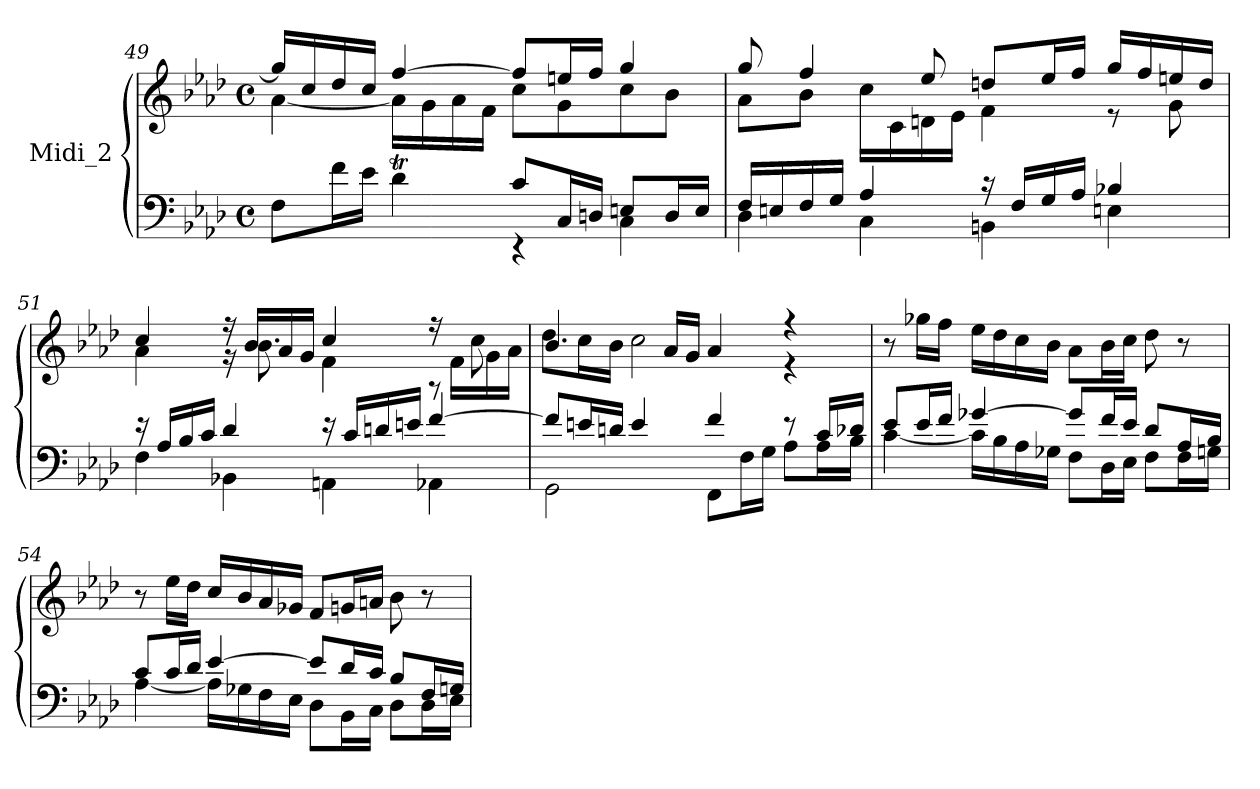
**kern	**kern
*part1	*part1
*staff2	*staff1
*I"Midi_2	*
*clefF4	*clefG2
*k[b-e-a-d-]	*k[b-e-a-d-]
*A-:	*A-:
*M4/4	*M4/4
*met(c)	*met(c)
=49	=49
*^	*^
8FL	2ryy	16ggLL]	[4a-\
.	.	16cc	.
16fL	.	16dd-	.
16e-JJ	.	16ccJJ	.
4d-T	.	[4ff/	16a-LL]
.	.	.	16g
.	.	.	16a-
.	.	.	16fJJ
8cL	4r	8ffL]	8cc\L
16CL	.	16eenL	8g\
16DnJJ	.	16ffJJ	.
8En/L	4C\	4gg/	8cc\
16D/L	.	.	8b-\J
16E/JJ	.	.	.
!!LO:LB:g=z	!!
=50	=50	=50	=50
16FLL	4D-\	8gg/	8a-\L
16En/	.	.	.
16F/	.	4ff/	8b-\J
16G/JJ	.	.	.
4A-/	4C\	.	16cc\LL
.	.	.	16c\
.	.	8ee-/	16dn\
.	.	.	16e-\JJ
16r	4BBn\	8ddnL	4f\
16F/LL	.	.	.
16G/	.	16ee-/L	.
16A-/JJ	.	16ff/JJ	.
4B-X/	4En\	16gg/LL	8r
.	.	16ff/	.
.	.	16een/	8g\
.	.	16dd/JJ	.
=51	=51	=51	=51
16r	4F\	4cc/	4a-\
16A-/LL	.	.	.
16B-/	.	.	.
16c/JJ	.	.	.
4d-/	4BB-X\	16r	16r
.	.	16b-LL	8.b-\
.	.	16a-/	.
.	.	16g/JJ	.
16r	4AAn\	4f\	4cc/
16c/LL	.	.	.
16dn/	.	.	.
16en/JJ	.	.	.
[4f/	4AA-X\	16r	8r
.	.	16f/LL	.
.	.	16g\	8cc\
.	.	16a-\JJ	.
=52	=52	=52	=52
8f/L]	2GG\	4.b-/	8dd-\L
16en/L	.	.	16cc\L
16dn/JJ	.	.	16b-\JJ
4e/	.	.	2cc\
.	.	16a-/LL	.
.	.	16g/JJ	.
4f/	8FFL	4a-/	.
.	16F\L	.	.
.	16G\JJ	.	.
8r	8A-L	4r	4r
16cLL	16A-\L	.	.
16d-X/JJ	16B-\JJ	.	.
*	*	*v	*v
!!LO:LB:g=z
=53	=53	=53
8e-/L	[4c\	8r
16e-/L	.	16gg-XLL
16f/JJ	.	16ffJJ
[4g-X/	16c\LL]	16ee-LL
.	16B-\	16dd-
.	16A-\	16cc
.	16G-X\JJ	16b-JJ
8g-L]	8F\L	8a-L
16f/L	16D-\L	16b-L
16e-/JJ	16E-\JJ	16ccJJ
8d-/L	8FL	8dd-
16A-/L	16F\L	8r
16B-/JJ	16Gn\JJ	.
=54	=54	=54
8cL	[4A-\	8r
16c/L	.	16ee-LL
16d-/JJ	.	16dd-JJ
[4e-/	16A-\LL]	16ccLL
.	16G-X\	16b-
.	16F\	16a-
.	16E-\JJ	16g-XJJ
8e-/L]	8D-\L	8fL
16d-/L	16BB-\L	16gnL
16c/JJ	16C\JJ	16anJJ
8B-/L	8D-L	8b-
16F/L	16D-\L	8r
16Gn/JJ	16E-\JJ	.
*v	*v	*
=	=
*-	*-
